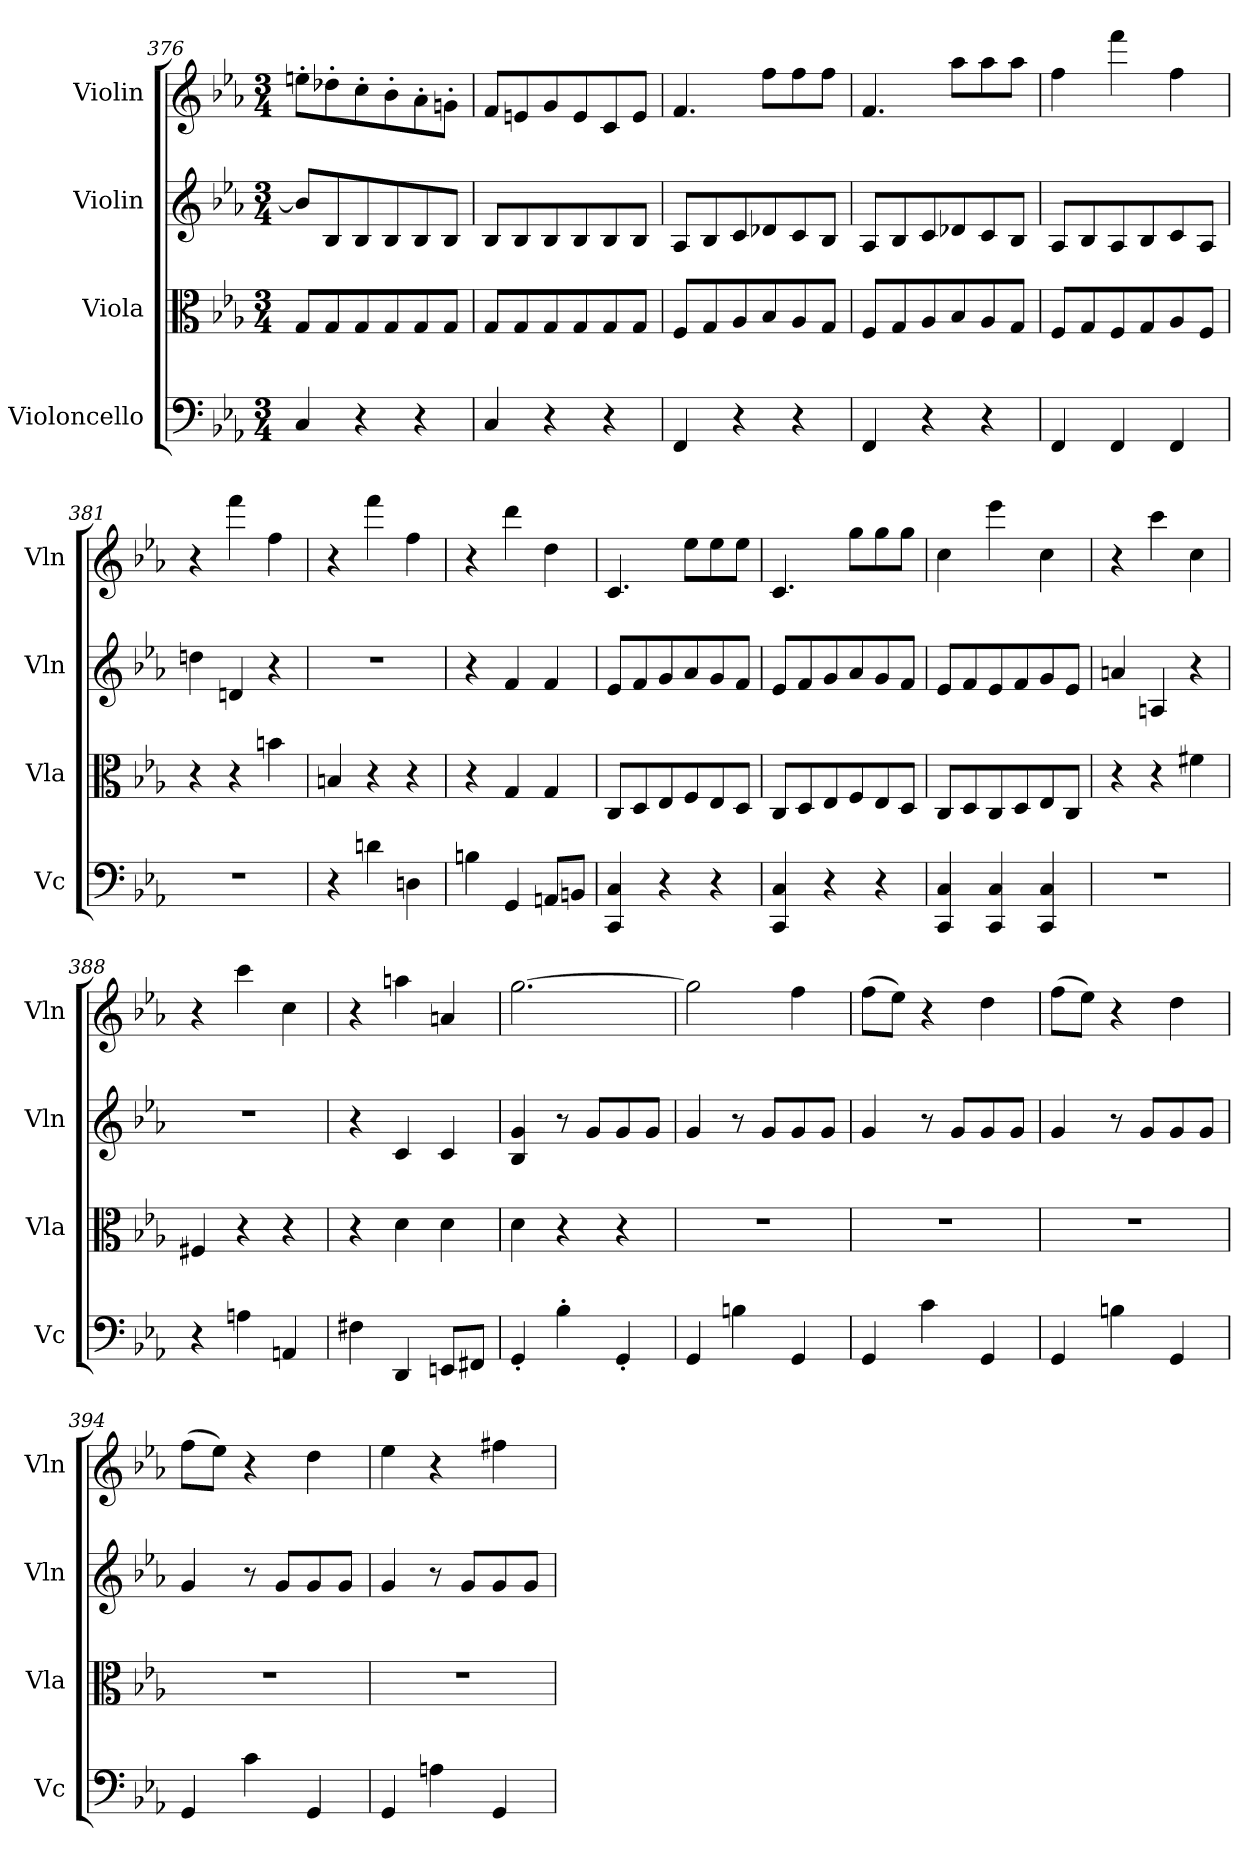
**kern	**kern	**kern	**kern
*part4	*part3	*part2	*part1
*staff4	*staff3	*staff2	*staff1
*I"Violoncello	*I"Viola	*I"Violin	*I"Violin
*I'Vc	*I'Vla	*I'Vln	*I'Vln
*clefF4	*clefC3	*clefG2	*clefG2
*k[b-e-a-]	*k[b-e-a-]	*k[b-e-a-]	*k[b-e-a-]
*M3/4	*M3/4	*M3/4	*M3/4
=376	=376	=376	=376
4C/	8G/L	8b-/L]	8een'\L
.	8G/	8B-/	8dd-X'\
4r	8G/	8B-/	8cc'\
.	8G/	8B-/	8b-'\
4r	8G/	8B-/	8a-'\
.	8G/J	8B-/J	8gn'\J
=377	=377	=377	=377
4C/	8G/L	8B-/L	8f/L
.	8G/	8B-/	8en/
4r	8G/	8B-/	8g/
.	8G/	8B-/	8e/
4r	8G/	8B-/	8c/
.	8G/J	8B-/J	8e/J
=378	=378	=378	=378
4FF/	8F/L	8A-/L	4.f/
.	8G/	8B-/	.
4r	8A-/	8c/	.
.	8B-/	8d-X/	8ff\L
4r	8A-/	8c/	8ff\
.	8G/J	8B-/J	8ff\J
=379	=379	=379	=379
4FF/	8F/L	8A-/L	4.f/
.	8G/	8B-/	.
4r	8A-/	8c/	.
.	8B-/	8d-X/	8aa-\L
4r	8A-/	8c/	8aa-\
.	8G/J	8B-/J	8aa-\J
=380	=380	=380	=380
4FF/	8F/L	8A-/L	4ff\
.	8G/	8B-/	.
4FF/	8F/	8A-/	4fff\
.	8G/	8B-/	.
4FF/	8A-/	8c/	4ff\
.	8F/J	8A-/J	.
=381	=381	=381	=381
2.r	4r	4ddn\	4r
.	4r	4dn/	4fff\
.	4bn\	4r	4ff\
=382	=382	=382	=382
4r	4Bn/	2.r	4r
4dn\	4r	.	4fff\
4Dn\	4r	.	4ff\
=383	=383	=383	=383
4Bn\	4r	4r	4r
4GG/	4G/	4f/	4ddd\
8AAn/L	4G/	4f/	4dd\
8BBn/J	.	.	.
=384	=384	=384	=384
4CC/ 4C/	8C/L	8e-/L	4.c/
.	8D/	8f/	.
4r	8E-/	8g/	.
.	8F/	8a-/	8ee-\L
4r	8E-/	8g/	8ee-\
.	8D/J	8f/J	8ee-\J
=385	=385	=385	=385
4CC/ 4C/	8C/L	8e-/L	4.c/
.	8D/	8f/	.
4r	8E-/	8g/	.
.	8F/	8a-/	8gg\L
4r	8E-/	8g/	8gg\
.	8D/J	8f/J	8gg\J
=386	=386	=386	=386
4CC/ 4C/	8C/L	8e-/L	4cc\
.	8D/	8f/	.
4CC/ 4C/	8C/	8e-/	4eee-\
.	8D/	8f/	.
4CC/ 4C/	8E-/	8g/	4cc\
.	8C/J	8e-/J	.
=387	=387	=387	=387
2.r	4r	4an/	4r
.	4r	4An/	4ccc\
.	4f#X\	4r	4cc\
=388	=388	=388	=388
4r	4F#X/	2.r	4r
4An\	4r	.	4ccc\
4AAn/	4r	.	4cc\
=389	=389	=389	=389
4F#X\	4r	4r	4r
4DD/	4d\	4c/	4aan\
8EEn/L	4d\	4c/	4an/
8FF#X/J	.	.	.
=390	=390	=390	=390
4GG'/	4d\	4B-/ 4g/	[2.gg\
4B-'\	4r	8r	.
.	.	8g/L	.
4GG'/	4r	8g/	.
.	.	8g/J	.
=391	=391	=391	=391
4GG/	2.r	4g/	2gg\]
4Bn\	.	8r	.
.	.	8g/L	.
4GG/	.	8g/	4ff\
.	.	8g/J	.
=392	=392	=392	=392
4GG/	2.r	4g/	(8ff\L
.	.	.	8ee-\J)
4c\	.	8r	4r
.	.	8g/L	.
4GG/	.	8g/	4dd\
.	.	8g/J	.
=393	=393	=393	=393
4GG/	2.r	4g/	(8ff\L
.	.	.	8ee-\J)
4Bn\	.	8r	4r
.	.	8g/L	.
4GG/	.	8g/	4dd\
.	.	8g/J	.
=394	=394	=394	=394
4GG/	2.r	4g/	(8ff\L
.	.	.	8ee-\J)
4c\	.	8r	4r
.	.	8g/L	.
4GG/	.	8g/	4dd\
.	.	8g/J	.
=395	=395	=395	=395
4GG/	2.r	4g/	4ee-\
4An\	.	8r	4r
.	.	8g/L	.
4GG/	.	8g/	4ff#X\
.	.	8g/J	.
=	=	=	=
*-	*-	*-	*-
